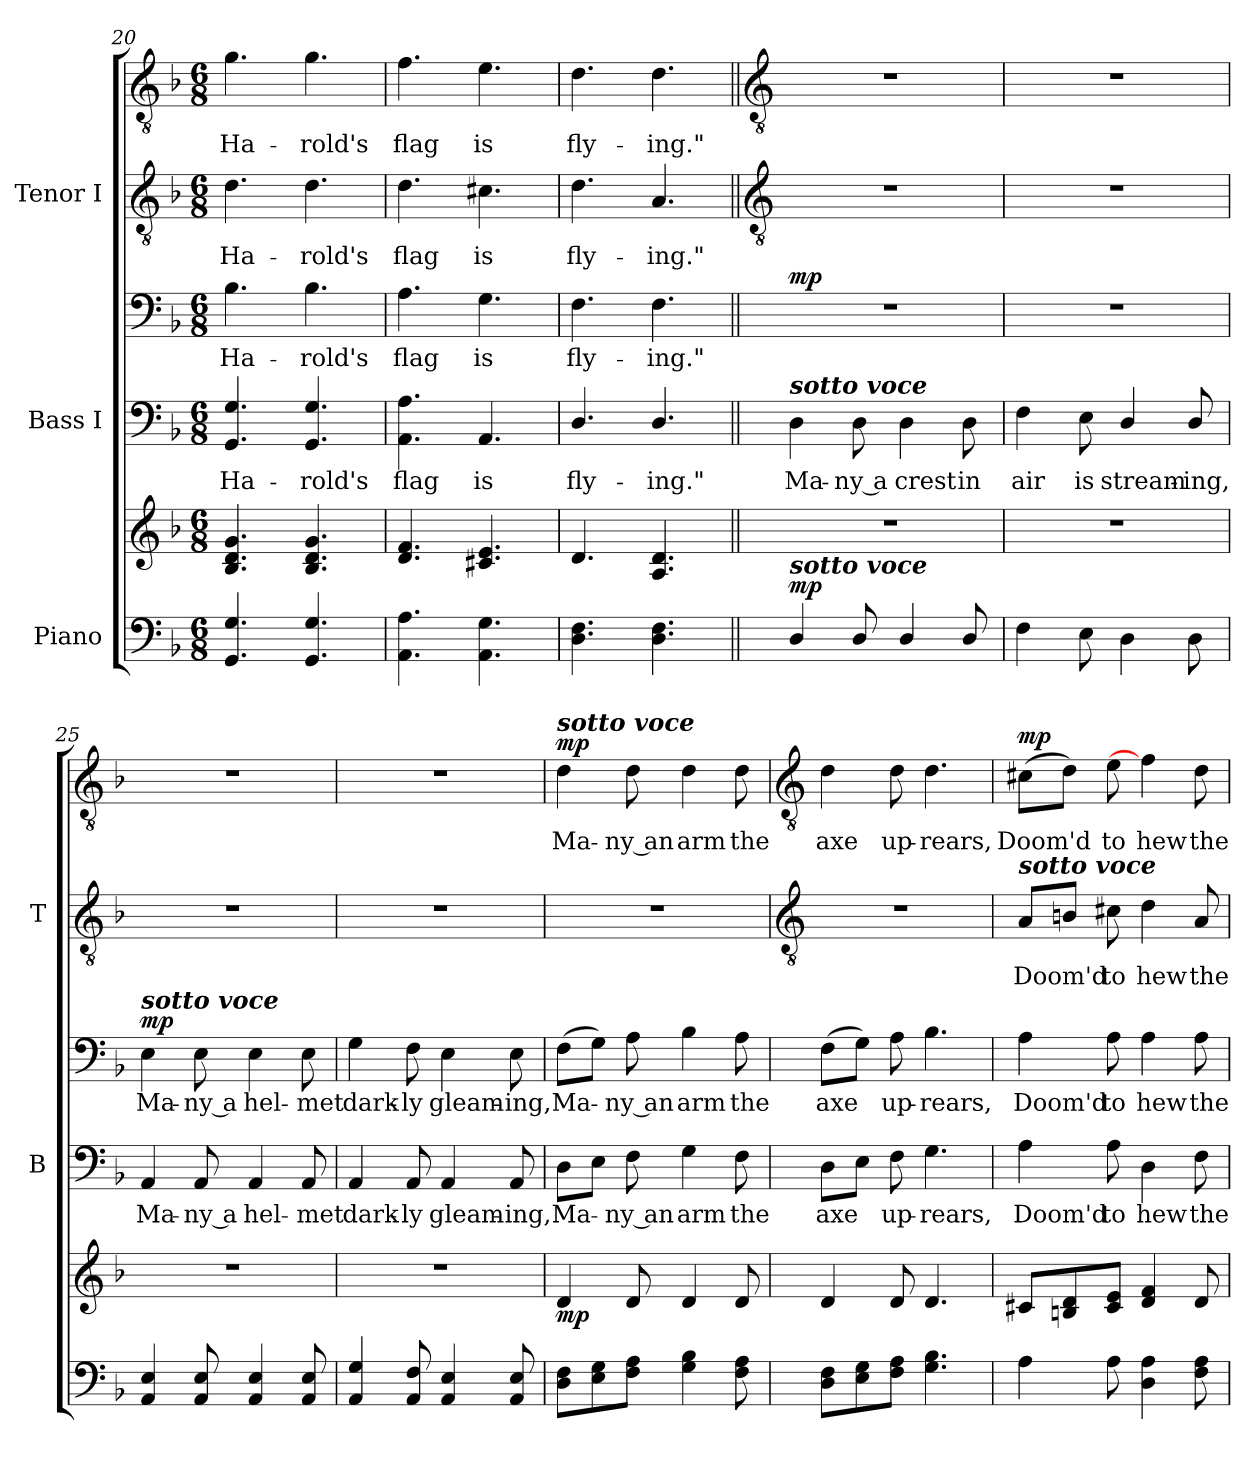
**kern	**kern	**dynam	**kern	**text	**kern	**text	**dynam	**kern	**text	**kern	**text	**dynam
*part3	*part3	*part3	*part2	*part2	*part2	*part2	*part2	*part1	*part1	*part1	*part1	*part1
*staff6	*staff5	*staff5/6	*staff4	*staff4	*staff3	*staff3	*staff3/4	*staff2	*staff2	*staff1	*staff1	*staff1/2
*I"Piano	*	*	*I"Bass I	*	*	*	*	*I"Tenor I	*	*	*	*
*	*	*	*I'B	*	*	*	*	*I'T	*	*	*	*
*clefF4	*clefG2	*	*clefF4	*	*clefF4	*	*	*clefGv2	*	*clefGv2	*	*
*k[b-]	*k[b-]	*	*k[b-]	*	*k[b-]	*	*	*k[b-]	*	*k[b-]	*	*
*F:	*F:	*	*F:	*	*F:	*	*	*F:	*	*F:	*	*
*M6/8	*M6/8	*	*M6/8	*	*M6/8	*	*	*M6/8	*	*M6/8	*	*
=20	=20	=20	=20	=20	=20	=20	=20	=20	=20	=20	=20	=20
!	!	!	!	!LO:LY:b	!	!LO:LY:b	!	!	!LO:LY:b	!	!LO:LY:b	!
4.GG 4.G	4.B- 4.d 4.g	.	4.GG 4.G	Ha-	4.B-	Ha-	.	4.d	Ha-	4.g	Ha-	.
!	!	!	!	!LO:LY:b	!	!LO:LY:b	!	!	!LO:LY:b	!	!LO:LY:b	!
4.GG 4.G	4.B- 4.d 4.g	.	4.GG 4.G	-rold's	4.B-	-rold's	.	4.d	-rold's	4.g	-rold's	.
=21	=21	=21	=21	=21	=21	=21	=21	=21	=21	=21	=21	=21
!	!	!	!	!LO:LY:b	!	!LO:LY:b	!	!	!LO:LY:b	!	!LO:LY:b	!
4.AA 4.A	4.d 4.f	.	4.AA 4.A	flag	4.A	flag	.	4.d	flag	4.f	flag	.
!	!	!	!	!LO:LY:b	!	!LO:LY:b	!	!	!LO:LY:b	!	!LO:LY:b	!
4.AA 4.G	4.c#X 4.e	.	4.AA	is	4.G	is	.	4.c#X	is	4.e	is	.
=22	=22	=22	=22	=22	=22	=22	=22	=22	=22	=22	=22	=22
!	!	!	!	!LO:LY:b	!	!LO:LY:b	!	!	!LO:LY:b	!	!LO:LY:b	!
4.D 4.F	4.d	.	4.D/	fly-	4.F	fly-	.	4.d	fly-	4.d	fly-	.
!	!	!	!	!LO:LY:b	!	!LO:LY:b	!	!	!LO:LY:b	!	!LO:LY:b	!
4.D 4.F	4.A 4.d	.	4.D/	-ing."	4.F	-ing."	.	4.A	-ing."	4.d	-ing."	.
!!LO:LB:g=z
=23||	=23||	=23||	=23||	=23||	=23||	=23||	=23||	=23||	=23||	=23||	=23||	=23||
*	*	*	*	*	*	*	*	*clefGv2	*	*clefGv2	*	*
!	!	!	!LO:TX:a:Bi:t=sotto voce	!	!	!	!	!	!	!	!	!
!LO:TX:a:Bi:t=sotto voce	!	!	!	!	!	!	!	!	!	!	!	!
!	!LO:N:vis=1	!LO:DY:a=2	!	!LO:LY:b	!LO:N:vis=1	!	!LO:DY:b=2	!LO:N:vis=1	!	!LO:N:vis=1	!	!
4D/	2.r	mp	4D	Ma-	2.r	.	mp	2.r	.	2.r	.	.
!	!	!	!	!LO:LY:b	!	!	!	!	!	!	!	!
8D/	.	.	8D	-ny a	.	.	.	.	.	.	.	.
!	!	!	!	!LO:LY:b	!	!	!	!	!	!	!	!
4D/	.	.	4D	crest	.	.	.	.	.	.	.	.
!	!	!	!	!LO:LY:b	!	!	!	!	!	!	!	!
8D/	.	.	8D	in	.	.	.	.	.	.	.	.
=24	=24	=24	=24	=24	=24	=24	=24	=24	=24	=24	=24	=24
!	!LO:N:vis=1	!	!	!LO:LY:b	!LO:N:vis=1	!	!	!LO:N:vis=1	!	!LO:N:vis=1	!	!
4F	2.r	.	4F	air	2.r	.	.	2.r	.	2.r	.	.
!	!	!	!	!LO:LY:b	!	!	!	!	!	!	!	!
8E	.	.	8E	is	.	.	.	.	.	.	.	.
!	!	!	!	!LO:LY:b	!	!	!	!	!	!	!	!
4D	.	.	4D/	stream-	.	.	.	.	.	.	.	.
!	!	!	!	!LO:LY:b	!	!	!	!	!	!	!	!
8D	.	.	8D/	-ing,	.	.	.	.	.	.	.	.
=25	=25	=25	=25	=25	=25	=25	=25	=25	=25	=25	=25	=25
!	!	!	!	!	!LO:TX:a:Bi:t=sotto voce	!	!	!	!	!	!	!
!	!LO:N:vis=1	!	!	!LO:LY:b	!	!LO:LY:b	!LO:DY:b	!LO:N:vis=1	!	!LO:N:vis=1	!	!
4AA 4E	2.r	.	4AA	Ma-	4E	Ma-	mp	2.r	.	2.r	.	.
!	!	!	!	!LO:LY:b	!	!LO:LY:b	!	!	!	!	!	!
8AA 8E	.	.	8AA	-ny a	8E	-ny a	.	.	.	.	.	.
!	!	!	!	!LO:LY:b	!	!LO:LY:b	!	!	!	!	!	!
4AA 4E	.	.	4AA	hel-	4E	hel-	.	.	.	.	.	.
!	!	!	!	!LO:LY:b	!	!LO:LY:b	!	!	!	!	!	!
8AA 8E	.	.	8AA	-met	8E	-met	.	.	.	.	.	.
=26	=26	=26	=26	=26	=26	=26	=26	=26	=26	=26	=26	=26
!	!LO:N:vis=1	!	!	!LO:LY:b	!	!LO:LY:b	!	!LO:N:vis=1	!	!LO:N:vis=1	!	!
4AA/ 4G/	2.r	.	4AA	dark-	4G	dark-	.	2.r	.	2.r	.	.
!	!	!	!	!LO:LY:b	!	!LO:LY:b	!	!	!	!	!	!
8AA 8F	.	.	8AA	-ly	8F	-ly	.	.	.	.	.	.
!	!	!	!	!LO:LY:b	!	!LO:LY:b	!	!	!	!	!	!
4AA 4E	.	.	4AA	gleam-	4E	gleam-	.	.	.	.	.	.
!	!	!	!	!LO:LY:b	!	!LO:LY:b	!	!	!	!	!	!
8AA 8E	.	.	8AA	-ing,	8E	-ing,	.	.	.	.	.	.
=27	=27	=27	=27	=27	=27	=27	=27	=27	=27	=27	=27	=27
!	!	!	!	!	!	!	!	!	!	!LO:TX:a:Bi:t=sotto voce	!	!
!	!	!LO:DY:b	!	!LO:LY:b	!	!LO:LY:b	!	!LO:N:vis=1	!	!	!LO:LY:b	!LO:DY:b
8D 8FL	4d	mp	8DL	Ma-	(>8FL	Ma-	.	2.r	.	4d	Ma-	mp
8E 8G	.	.	8EJ	.	8GJ)	.	.	.	.	.	.	.
!	!	!	!	!LO:LY:b	!	!LO:LY:b	!	!	!	!	!LO:LY:b	!
8F 8AJ	8d	.	8F	ny an	8A	ny an	.	.	.	8d	-ny an	.
!	!	!	!	!LO:LY:b	!	!LO:LY:b	!	!	!	!	!LO:LY:b	!
4G 4B-	4d	.	4G	arm	4B-	arm	.	.	.	4d	arm	.
!	!	!	!	!LO:LY:b	!	!LO:LY:b	!	!	!	!	!LO:LY:b	!
8F 8A	8d	.	8F	the	8A	the	.	.	.	8d	the	.
!!LO:LB:g=z
=28	=28	=28	=28	=28	=28	=28	=28	=28	=28	=28	=28	=28
*	*	*	*	*	*	*	*	*clefGv2	*	*clefGv2	*	*
!	!	!	!	!LO:LY:b	!	!LO:LY:b	!	!LO:N:vis=1	!	!	!LO:LY:b	!
8D 8FL	4d	.	8DL	axe	(>8FL	axe	.	2.r	.	4d	axe	.
8E 8G	.	.	8EJ	.	8GJ)	.	.	.	.	.	.	.
!	!	!	!	!LO:LY:b	!	!LO:LY:b	!	!	!	!	!LO:LY:b	!
8F 8AJ	8d	.	8F	up-	8A	up-	.	.	.	8d	up-	.
!	!	!	!	!LO:LY:b	!	!LO:LY:b	!	!	!	!	!LO:LY:b	!
4.G 4.B-	4.d	.	4.G	-rears,	4.B-	-rears,	.	.	.	4.d	-rears,	.
=29	=29	=29	=29	=29	=29	=29	=29	=29	=29	=29	=29	=29
!	!	!	!	!	!	!	!	!LO:TX:a:Bi:t=sotto voce	!	!	!	!
!	!	!	!	!LO:LY:b	!	!LO:LY:b	!	!	!LO:LY:b	!	!LO:LY:b	!LO:DY:b=2
4A	8c#XL	.	4A	Doom'd	4A	Doom'd	.	8AL	Doom'd	(>8c#XL	Doom'd	mp
.	8Bn 8d	.	.	.	.	.	.	8BnJ	.	8dJ)	.	.
!	!	!	!	!LO:LY:b	!	!LO:LY:b	!	!	!LO:LY:b	!	!LO:LY:b	!
8A	8c# 8eJ	.	8A	to	8A	to	.	8c#X	to	8e	to	.
!	!	!	!	!LO:LY:b	!	!LO:LY:b	!	!	!LO:LY:b	!	!LO:LY:b	!
4D 4A	4d 4f	.	4D	hew	4A	hew	.	4d	hew	4f]	hew	.
!	!	!	!	!LO:LY:b	!	!LO:LY:b	!	!	!LO:LY:b	!	!LO:LY:b	!
8F 8A	8d	.	8F	the	8A	the	.	8A	the	8d	the	.
=	=	=	=	=	=	=	=	=	=	=	=	=
*-	*-	*-	*-	*-	*-	*-	*-	*-	*-	*-	*-	*-
